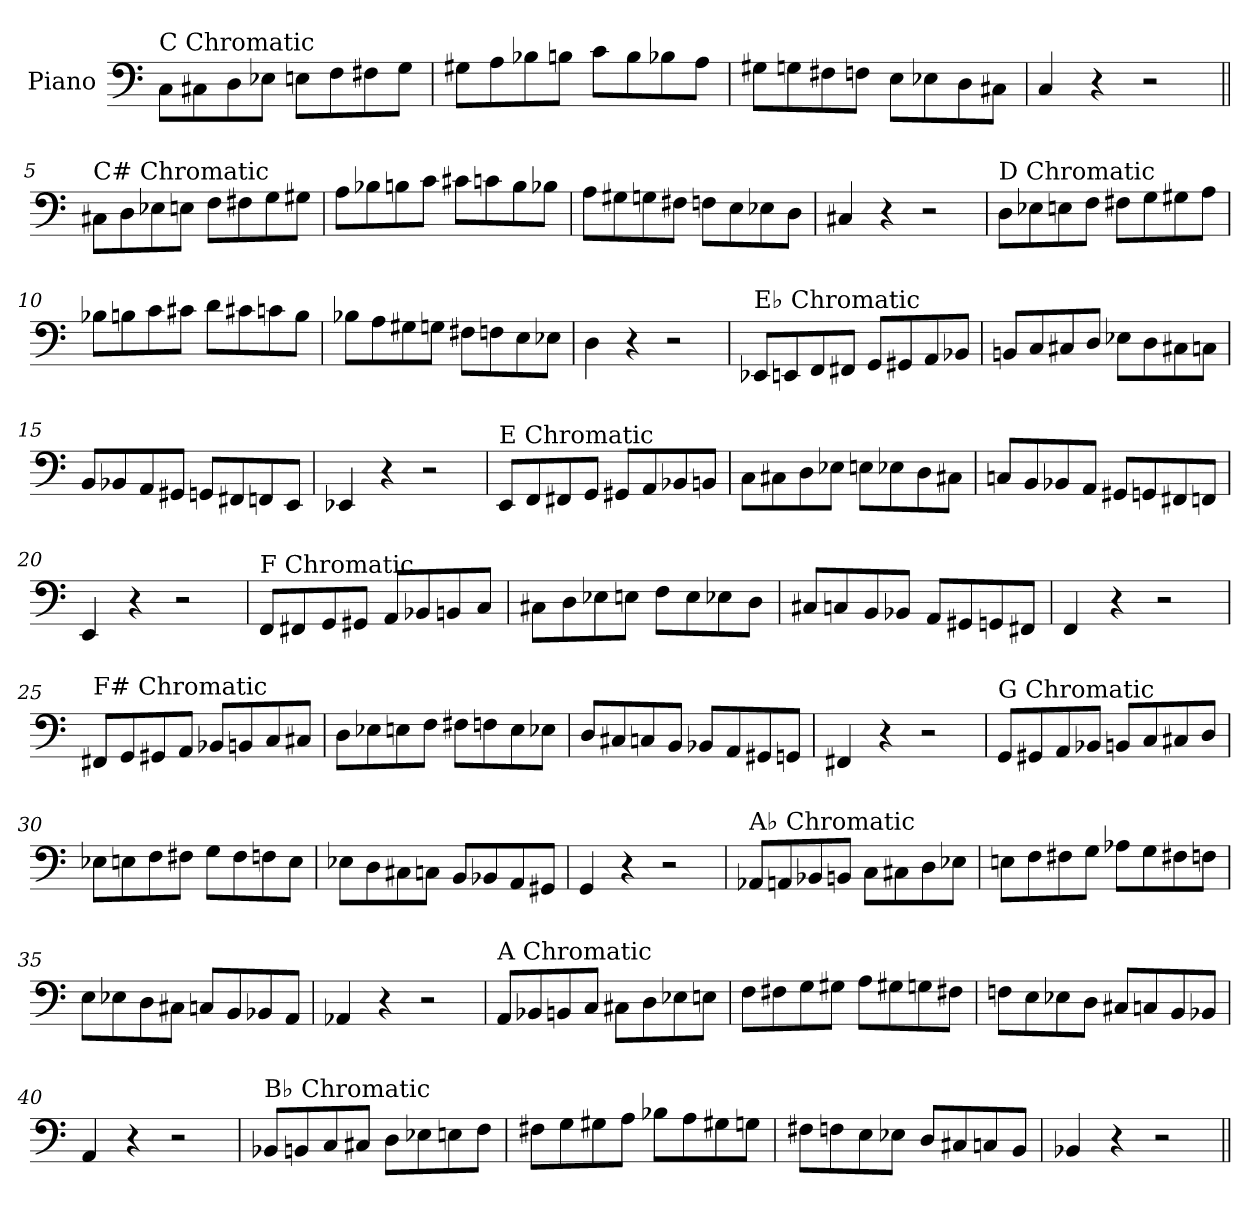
**kern
*part1
*staff1
*I"Piano
*I'Pno.
*clefF4
*k[]
=1
!LO:TX:a:t=C Chromatic
8C\L
8C#X\
8D\
8E-X\J
8En\L
8F\
8F#X\
8G\J
=2
8G#X\L
8A\
8B-X\
8Bn\J
8c\L
8B\
8B-X\
8A\J
=3
8G#X\L
8Gn\
8F#X\
8Fn\J
8E\L
8E-X\
8D\
8C#X\J
=4
4C/
4r
2r
!!LO:LB:g=z
=5||
!LO:TX:a:t=C# Chromatic
8C#X\L
8D\
8E-X\
8En\J
8F\L
8F#X\
8G\
8G#X\J
=6
8A\L
8B-X\
8Bn\
8c\J
8c#X\L
8cn\
8B\
8B-X\J
=7
8A\L
8G#X\
8Gn\
8F#X\J
8Fn\L
8E\
8E-X\
8D\J
=8
4C#X/
4r
2r
!!LO:LB:g=z
=9
!LO:TX:a:t=D Chromatic
8D\L
8E-X\
8En\
8F\J
8F#X\L
8G\
8G#X\
8A\J
=10
8B-X\L
8Bn\
8c\
8c#X\J
8d\L
8c#X\
8cn\
8B\J
=11
8B-X\L
8A\
8G#X\
8Gn\J
8F#X\L
8Fn\
8E\
8E-X\J
=12
4D\
4r
2r
!!LO:LB:g=z
=13
!LO:TX:a:t=E♭ Chromatic
8EE-X/L
8EEn/
8FF/
8FF#X/J
8GG/L
8GG#X/
8AA/
8BB-X/J
=14
8BBn/L
8C/
8C#X/
8D/J
8E-X\L
8D\
8C#X\
8Cn\J
=15
8BB/L
8BB-X/
8AA/
8GG#X/J
8GGn/L
8FF#X/
8FFn/
8EE/J
=16
4EE-X/
4r
2r
!!LO:LB:g=z
=17
!LO:TX:a:t=E Chromatic
8EE/L
8FF/
8FF#X/
8GG/J
8GG#X/L
8AA/
8BB-X/
8BBn/J
=18
8C\L
8C#X\
8D\
8E-X\J
8En\L
8E-X\
8D\
8C#X\J
=19
8Cn/L
8BB/
8BB-X/
8AA/J
8GG#X/L
8GGn/
8FF#X/
8FFn/J
=20
4EE/
4r
2r
!!LO:LB:g=z
=21
!LO:TX:a:t=F Chromatic
8FF/L
8FF#X/
8GG/
8GG#X/J
8AA/L
8BB-X/
8BBn/
8C/J
=22
8C#X\L
8D\
8E-X\
8En\J
8F\L
8E\
8E-X\
8D\J
=23
8C#X/L
8Cn/
8BB/
8BB-X/J
8AA/L
8GG#X/
8GGn/
8FF#X/J
=24
4FF/
4r
2r
!!LO:PB:g=z
=25
!LO:TX:a:t=F# Chromatic
8FF#X/L
8GG/
8GG#X/
8AA/J
8BB-X/L
8BBn/
8C/
8C#X/J
=26
8D\L
8E-X\
8En\
8F\J
8F#X\L
8Fn\
8E\
8E-X\J
=27
8D/L
8C#X/
8Cn/
8BB/J
8BB-X/L
8AA/
8GG#X/
8GGn/J
=28
4FF#X/
4r
2r
!!LO:LB:g=z
=29
!LO:TX:a:t=G Chromatic
8GG/L
8GG#X/
8AA/
8BB-X/J
8BBn/L
8C/
8C#X/
8D/J
=30
8E-X\L
8En\
8F\
8F#X\J
8G\L
8F#\
8Fn\
8E\J
=31
8E-X\L
8D\
8C#X\
8Cn\J
8BB/L
8BB-X/
8AA/
8GG#X/J
=32
4GG/
4r
2r
!!LO:LB:g=z
=33
!LO:TX:a:t=A♭ Chromatic
8AA-X/L
8AAn/
8BB-X/
8BBn/J
8C\L
8C#X\
8D\
8E-X\J
=34
8En\L
8F\
8F#X\
8G\J
8A-X\L
8G\
8F#X\
8Fn\J
=35
8E\L
8E-X\
8D\
8C#X\J
8Cn/L
8BB/
8BB-X/
8AA/J
=36
4AA-X/
4r
2r
!!LO:LB:g=z
=37
!LO:TX:a:t=A Chromatic
8AA/L
8BB-X/
8BBn/
8C/J
8C#X\L
8D\
8E-X\
8En\J
=38
8F\L
8F#X\
8G\
8G#X\J
8A\L
8G#X\
8Gn\
8F#X\J
=39
8Fn\L
8E\
8E-X\
8D\J
8C#X/L
8Cn/
8BB/
8BB-X/J
=40
4AA/
4r
2r
!!LO:LB:g=z
=41
!LO:TX:a:t=B♭ Chromatic
8BB-X/L
8BBn/
8C/
8C#X/J
8D\L
8E-X\
8En\
8F\J
=42
8F#X\L
8G\
8G#X\
8A\J
8B-X\L
8A\
8G#X\
8Gn\J
=43
8F#X\L
8Fn\
8E\
8E-X\J
8D/L
8C#X/
8Cn/
8BB/J
=44
4BB-X/
4r
2r
=||
*-
